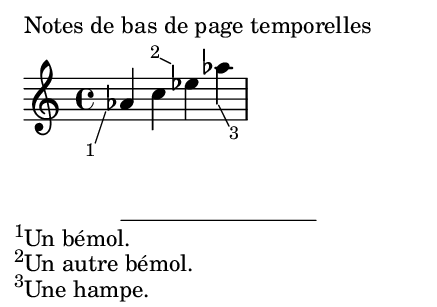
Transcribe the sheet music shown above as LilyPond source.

%% Generated by lilypond-book
%% Options: [exampleindent=10.16\mm,indent=0\mm,line-width=160\mm,paper-height=845.047\pt,paper-width=597.508\pt,papersize="a8landscape",quote]
\include "lilypond-book-preamble.ly"


% ****************************************************************
% Start cut-&-pastable-section
% ****************************************************************

#(ly:set-option 'eps-box-padding 3.000000)



\paper {
  #(set-paper-size "a8landscape")
  indent = 0\mm
}

\layout {
  
}




% ****************************************************************
% ly snippet:
% ****************************************************************
\sourcefileline 1752
\book {
  \header { tagline = ##f }
  \markup "Notes de bas de page temporelles"
  \markup \null
  \relative c'' {
    \footnote #'(-1 . -3) "Un bémol." Accidental
    aes4 c
    \footnote #'(-1 . 0.5) "Un autre bémol." Accidental
    ees
    \footnote #'(1 . -2) "Une hampe." Stem
    aes
  }
}


% ****************************************************************
% end ly snippet
% ****************************************************************
